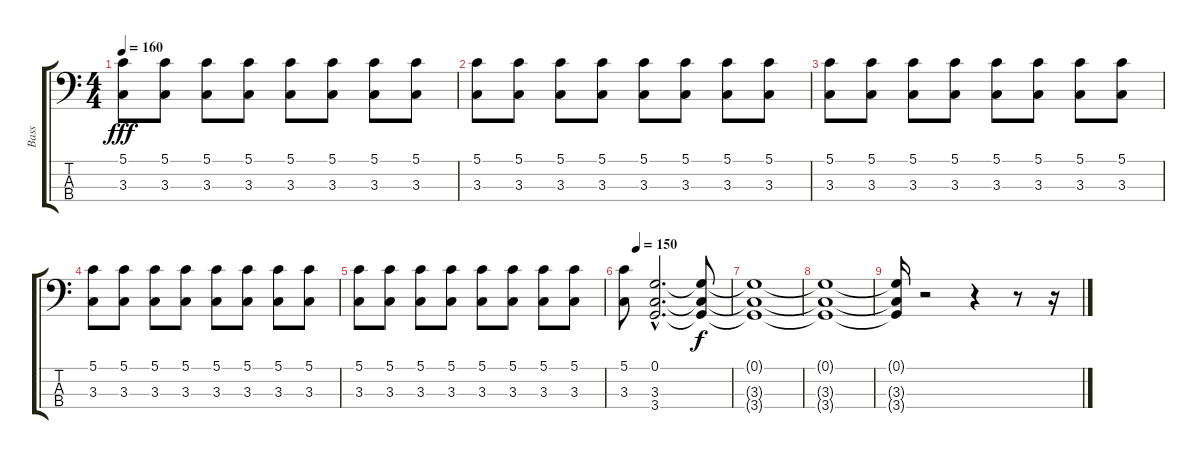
\track ("Bass" "Bass") {instrument electricbassfinger}
\staff {score tabs}
\tuning (G2 D2 A1 E1) {hide}
\ts (4 4)
\tempo 160
\clef f4
\ks c
(5.1 3.3).8{dy fff} (5.1 3.3).8 (5.1 3.3).8 (5.1 3.3).8 (5.1 3.3).8 (5.1 3.3).8 (5.1 3.3).8 (5.1 3.3).8 |
(5.1 3.3).8 (5.1 3.3).8 (5.1 3.3).8 (5.1 3.3).8 (5.1 3.3).8 (5.1 3.3).8 (5.1 3.3).8 (5.1 3.3).8 |
(5.1 3.3).8 (5.1 3.3).8 (5.1 3.3).8 (5.1 3.3).8 (5.1 3.3).8 (5.1 3.3).8 (5.1 3.3).8 (5.1 3.3).8 |
(5.1 3.3).8 (5.1 3.3).8 (5.1 3.3).8 (5.1 3.3).8 (5.1 3.3).8 (5.1 3.3).8 (5.1 3.3).8 (5.1 3.3).8 |
(5.1 3.3).8 (5.1 3.3).8 (5.1 3.3).8 (5.1 3.3).8 (5.1 3.3).8 (5.1 3.3).8 (5.1 3.3).8 (5.1 3.3).8 |
\tempo (150 0.125)
(5.1 3.3).8 (0.1{hac} 3.3{hac} 3.4{hac}).2{d} (0.1{t} 3.3{t} 3.4{t}).8{dy f} |
(0.1{t} 3.3{t} 3.4{t}).1 |
(0.1{t} 3.3{t} 3.4{t}).1 |
(0.1{t} 3.3{t} 3.4{t}).16 r.2 r.4 r.8 r.16
